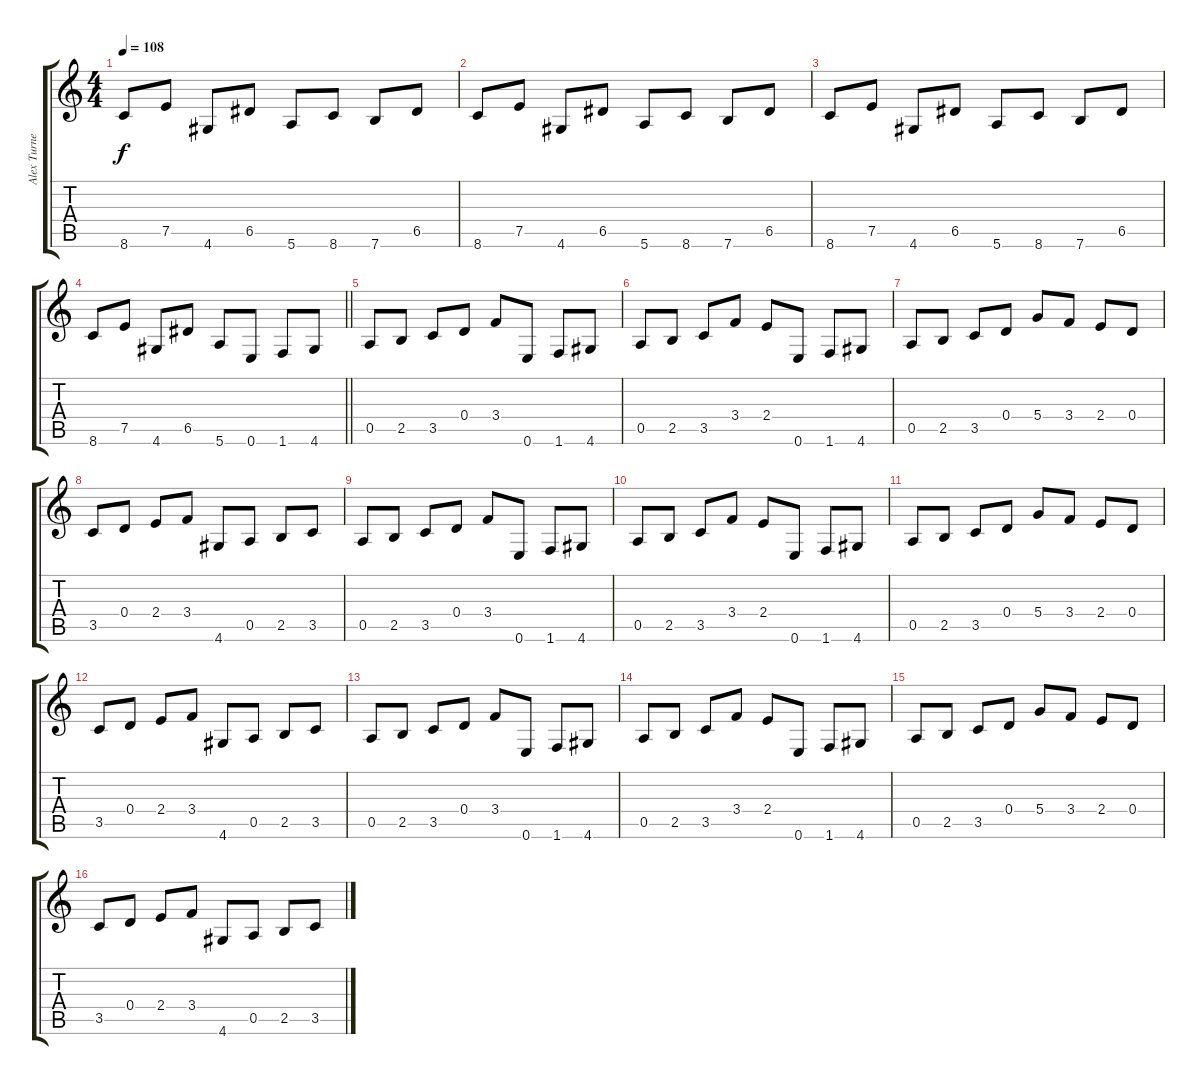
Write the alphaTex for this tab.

\track ("Alex Turner" "Alex Turne") {instrument overdrivenguitar}
\staff {score tabs}
\tuning (E4 B3 G3 D3 A2 E2) {hide}
\ts (4 4)
\tempo 108
\clef g2
\ks c
8.6.8{dy f} 7.5.8 4.6.8 6.5.8 5.6.8 8.6.8 7.6.8 6.5.8 |
8.6.8 7.5.8 4.6.8 6.5.8 5.6.8 8.6.8 7.6.8 6.5.8 |
8.6.8 7.5.8 4.6.8 6.5.8 5.6.8 8.6.8 7.6.8 6.5.8 |
\barLineRight lightlight
8.6.8 7.5.8 4.6.8 6.5.8 5.6.8 0.6.8 1.6.8 4.6.8 |
0.5.8 2.5.8 3.5.8 0.4.8 3.4.8 0.6.8 1.6.8 4.6.8 |
0.5.8 2.5.8 3.5.8 3.4.8 2.4.8 0.6.8 1.6.8 4.6.8 |
0.5.8 2.5.8 3.5.8 0.4.8 5.4.8 3.4.8 2.4.8 0.4.8 |
3.5.8 0.4.8 2.4.8 3.4.8 4.6.8 0.5.8 2.5.8 3.5.8 |
0.5.8 2.5.8 3.5.8 0.4.8 3.4.8 0.6.8 1.6.8 4.6.8 |
0.5.8 2.5.8 3.5.8 3.4.8 2.4.8 0.6.8 1.6.8 4.6.8 |
0.5.8 2.5.8 3.5.8 0.4.8 5.4.8 3.4.8 2.4.8 0.4.8 |
3.5.8 0.4.8 2.4.8 3.4.8 4.6.8 0.5.8 2.5.8 3.5.8 |
0.5.8 2.5.8 3.5.8 0.4.8 3.4.8 0.6.8 1.6.8 4.6.8 |
0.5.8 2.5.8 3.5.8 3.4.8 2.4.8 0.6.8 1.6.8 4.6.8 |
0.5.8 2.5.8 3.5.8 0.4.8 5.4.8 3.4.8 2.4.8 0.4.8 |
3.5.8 0.4.8 2.4.8 3.4.8 4.6.8 0.5.8 2.5.8 3.5.8
